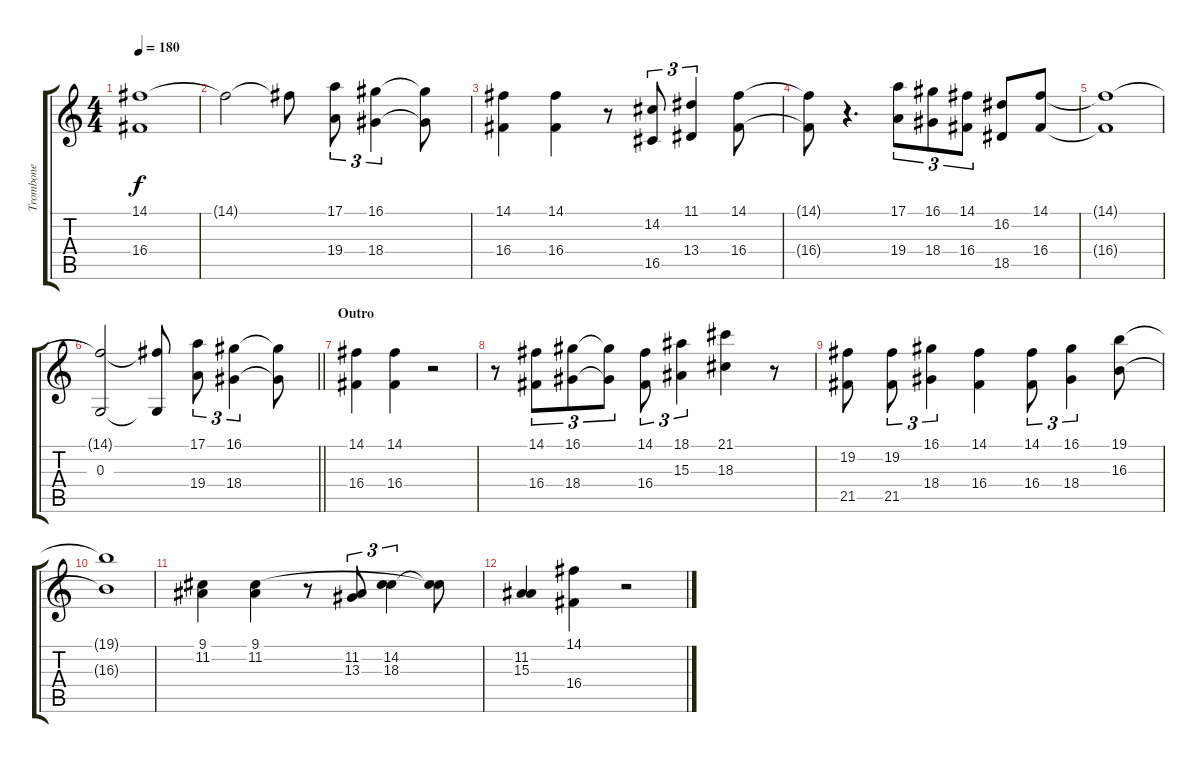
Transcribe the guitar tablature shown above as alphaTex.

\track ("Trombone" "Trombone") {instrument trombone}
\staff {score tabs}
\tuning (E4 B3 G3 D3 A2 E2) {hide}
\ts (4 4)
\tempo 180
\clef g2
\ks c
(14.1{t} 16.4{t}).1{dy f} |
14.1{t}.2 14.1{t}.8 (17.1 19.4).8{tu (3 2)} (16.1 18.4).4{tu (3 2)} (16.1{t} 18.4{t}).8 |
(14.1 16.4).4 (14.1 16.4).4 r.8 (14.2 16.5).8{tu (3 2)} (11.1 13.4).4{tu (3 2)} (14.1 16.4).8 |
(14.1{t} 16.4{t}).8 r.4{d} (17.1 19.4).8{tu (3 2)} (16.1 18.4).8{tu (3 2)} (14.1 16.4).8{tu (3 2)} (16.2 18.5).8 (14.1 16.4).8 |
(14.1{t} 16.4{t}).1 |
\barLineRight lightlight
(14.1{t} 0.3).2 (14.1{t} 0.3{t}).8 (17.1 19.4).8{tu (3 2)} (16.1 18.4).4{tu (3 2)} (16.1{t} 18.4{t}).8 |
\section ("" "Outro")
(14.1 16.4).4 (14.1 16.4).4 r.2 |
r.8 (14.1 16.4).8{tu (3 2)} (16.1 18.4).8{tu (3 2)} (16.1{t} 18.4{t}).8{tu (3 2)} (14.1 16.4).8{tu (3 2)} (18.1 15.3).4{tu (3 2)} (21.1 18.3).4 r.8 |
(19.2 21.5).8 (19.2 21.5).8{tu (3 2)} (16.1 18.4).4{tu (3 2)} (14.1 16.4).4 (14.1 16.4).8{tu (3 2)} (16.1 18.4).4{tu (3 2)} (19.1 16.3).8 |
(19.1{t} 16.3{t}).1 |
(9.1 11.2).4 (9.1 11.2).4 r.8 (11.2 13.3).8{tu (3 2)} (14.2 18.3).4{tu (3 2)} (9.1{t} 18.3{t}).8 |
(11.2 15.3).4 (14.1 16.4).4 r.2
